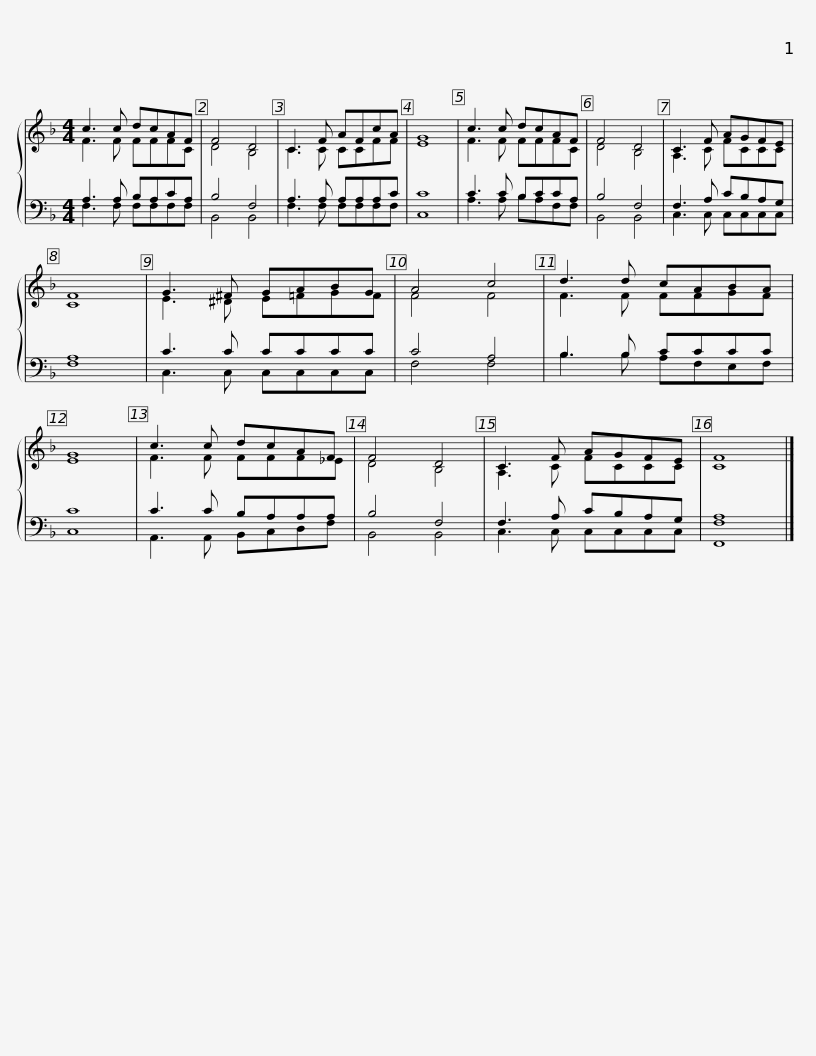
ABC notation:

X:1
%%score { ( 1 2 ) | ( 3 4 ) }
L:1/8
M:4/4
I:linebreak $
K:F
V:1 treble
V:2 treble
V:3 bass
V:4 bass
V:1
 c3 c dcAF | F4 D4 | C3 F AFcA | G8 |$ c3 c dcAF | %5
 F4 D4 | C3 F AGFE | F8 |$ G3 ^F GABG | A4 c4 | %10
 d3 d cABA | G8 |$ c3 c dcAF | F4 D4 | C3 F AGFE | %15
 F8 |] %16
V:2
 F3 F FFFC | D4 B,4 | C3 C CCFF | E8 |$ F3 F FFFC | %5
 D4 B,4 | A,3 C FCCC | C8 |$ E3 ^D E=FGF | F4 F4 | %10
 F3 F FFGF | E8 |$ F3 F FFF_E | D4 B,4 | A,3 C FCCC | %15
 C8 |] %16
V:3
 A,3 A, B,A,CA, | B,4 F,4 | A,3 A, A,A,A,C | C8 |$ C3 C B,CCA, | %5
 B,4 F,4 | F,3 A, CB,A,G, | A,8 |$ C3 C CCCC | C4 A,4 | %10
 B,3 B, CCCC | C8 |$ C3 C B,A,A,A, | B,4 F,4 | F,3 A, CB,A,G, | %15
 A,8 |] %16
V:4
 F,3 F, F,F,F,F, | B,,4 B,,4 | F,3 F, F,F,F,F, | C,8 |$ A,3 A, B,A,F,F, | %5
 B,,4 B,,4 | C,3 C, C,C,C,C, | F,8 |$ C,3 C, C,C,C,C, | F,4 F,4 | %10
 B,3 B, A,F,E,F, | C,8 |$ A,,3 A,, B,,C,D,F, | B,,4 B,,4 | C,3 C, C,C,C,C, | %15
 [F,,F,]8 |] %16
